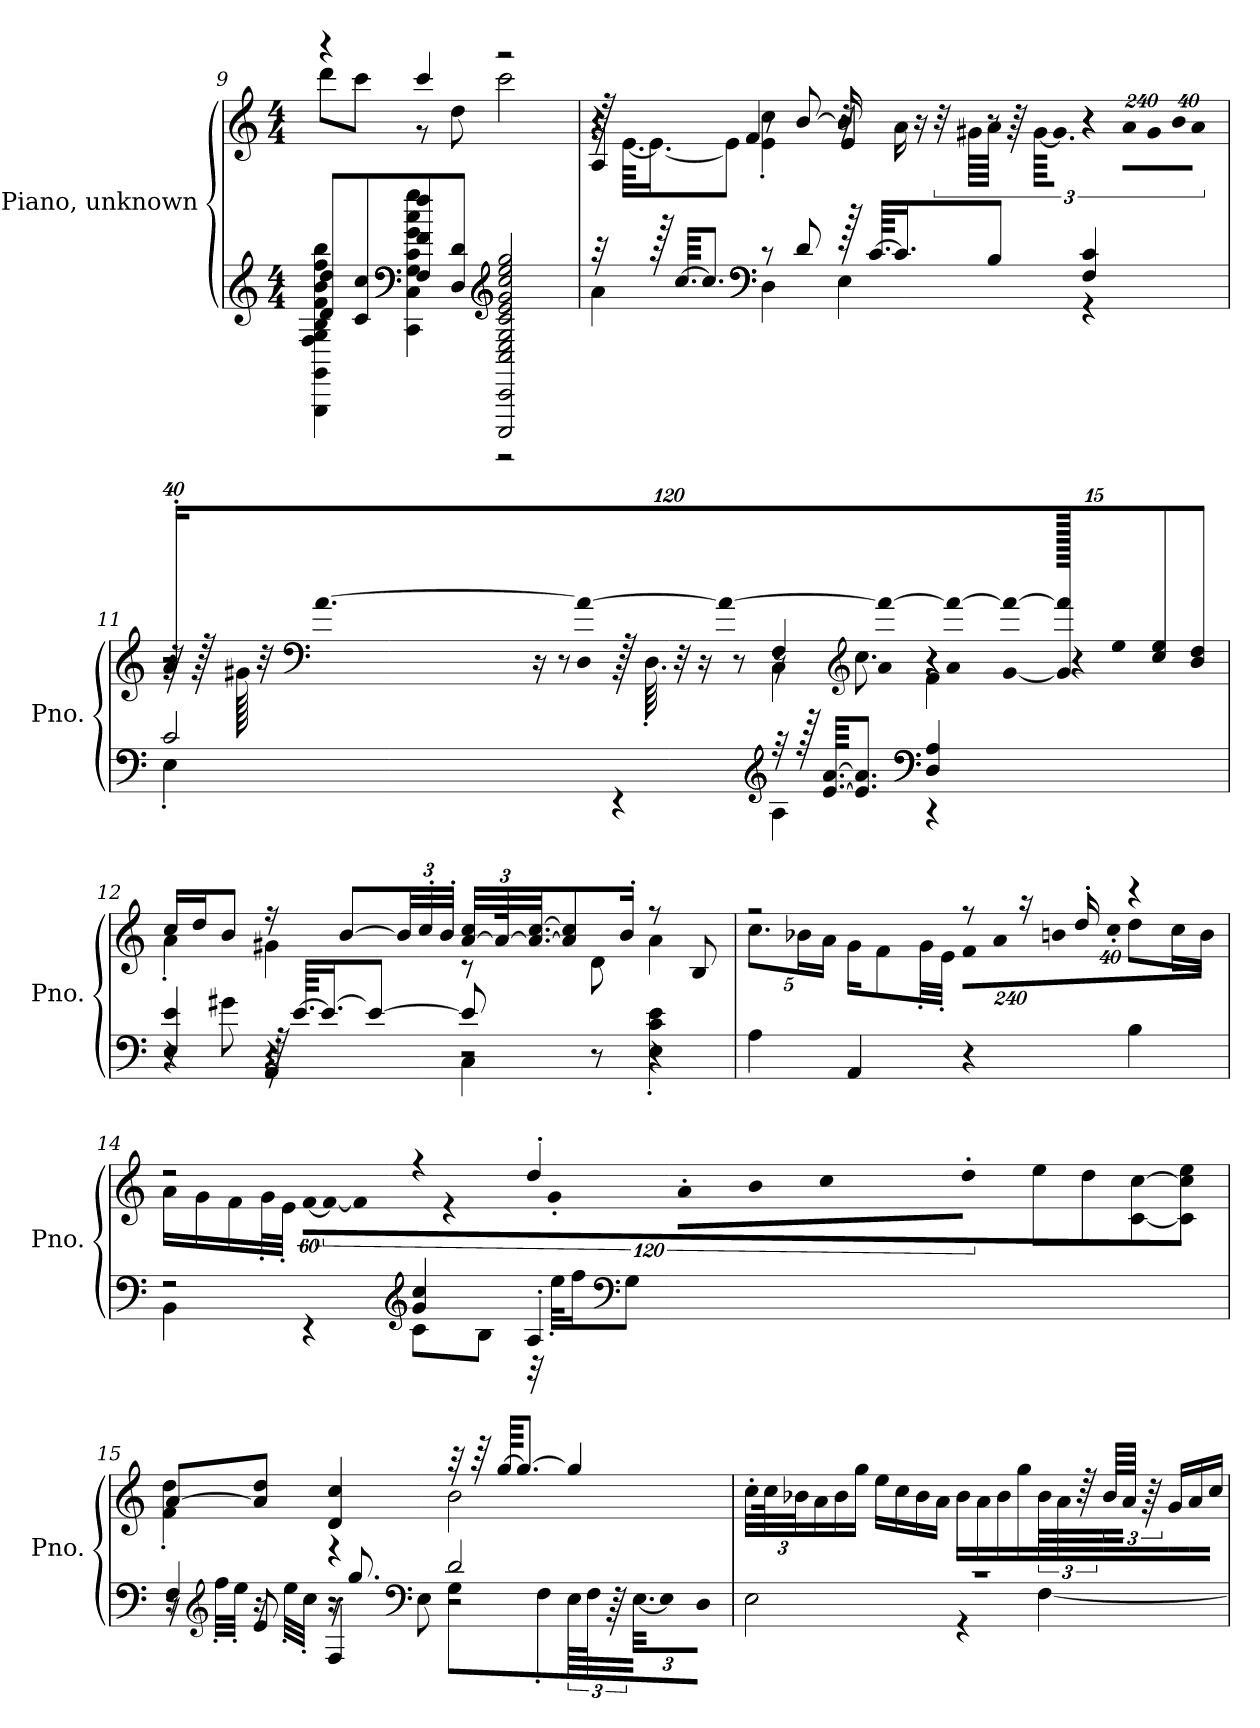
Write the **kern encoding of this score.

**kern	**kern
*part1	*part1
*staff2	*staff1
*I"Piano, unknown	*
*I'Pno.	*
*clefG2	*clefG2
*k[]	*k[]
*M4/4	*M4/4
=9	=9
*^	*^
8d/ 8dd/L	4GGG\ 4GG\ 4F\ 4G\ 4B\ 4f\ 4b\ 4ff\ 4bb\	4r	8ddd\L
8c/ 8cc/	.	.	8ccc\J
*clefF4	*	*	*
8F/ 8f/ 8ff/	4CC\ 4C\ 4G\ 4c\ 4g\ 4cc\ 4gg\	4ccc/	8r
8D/ 8d/J	.	.	8dd\
*clefG2	*	*	*
2CCC/ 2CC/ 2C/ 2E/ 2G/ 2c/ 2e/ 2g/ 2cc/ 2ee/ 2gg/	2r	2r	2ccc\
!!LO:LB:g=z
=10	=10	=10	=10
*	*	*	*^
32r	4a\	4r	128r	4A/
.	.	.	[64.e\KKLL	.
128r	.	.	16.e\J_	.
[64.cc/KKKL	.	.	.	.
8.cc/J]	.	.	.	.
.	.	.	8e\J]	.
*clefF4	*	*	*	*
8r	4D\	8r	4e\' 4cc\'	4f/
8d/	.	[8b/	.	.
128r	4E\	16b/]	32r	4e/
[64.c/KKLL	.	.	.	.
16.c/J]	.	.	16a\	.
.	.	16r	.	.
.	.	.	48r	.
.	.	.	96g#X\LLLL	.
8B/J	.	8r	96a\JJJJ	.
.	.	.	96r	.
.	.	.	[96g#\KKLL	.
.	.	.	16.g#\JJ]	.
*	*	*	*Xbrackettup	*
!	!	!	!LO:N:vis=16	!
4F/ 4c/	4r	4r	1920%137a\LL	4r
!	!	!	!LO:N:vis=16	!
.	.	.	1920%137g#\	.
!	!	!	!LO:N:vis=32	!
.	.	.	640%23b\K	.
!	!	!	!LO:N:vis=16	!
.	.	.	1920%137a\JJ	.
*	*	*	*v	*v
!!LO:PB:g=z
=11	=11	=11	=11
!	!	!LO:N:vis=32	!
*	*	*^	*^
2c/	4E'\	640%23a'/KLL	64r	2r	2r
.	.	.	128r	.	.
.	.	.	128g#X\	.	.
.	.	.	32r	.	.
*	*	*clefF4	*	*	*
!	!	!LO:N:vis=16.	!	!	!
.	.	[960%103a/	.	.	.
.	.	.	16r	.	.
.	.	.	8r	.	.
!	!	!LO:N:vis=16	!	!	!
.	.	1920%137D/ 1920%137a/_	.	.	.
!	!	!LO:N:vis=32	!	!	!
.	.	640%23a/JJk_	.	.	.
.	4r	.	128r	.	.
!	!	!LO:N:vis=32	!	!	!
.	.	640%23C/ 640%23a/_KLL	.	.	.
.	.	.	64.D'\	.	.
.	.	.	32r	.	.
!	!	!LO:N:vis=16	!	!	!
.	.	1920%137C/ 1920%137a/_J	.	.	.
.	.	.	16r	.	.
.	.	[640%91BB/ 640%91a/_	.	.	.
.	.	.	8r	.	.
*clefG2	*	*	*	*	*
32r	4A\	1920BB/] 1920a/]	16r	4F/	4C\
*	*	*brackettup	*	*	*
.	.	12r	.	.	.
128r	.	.	.	.	.
[64.e/ [64.a/KKKL	.	.	.	.	.
*	*	*clefG2	*	*	*
8.e/] 8.a/]J	.	.	8.cc\	.	.
.	.	6ee/	.	.	.
*clefF4	*	*	*	*	*
4D/ 4A/	4r	.	4f\	4r	4r
.	.	8cc/ 8ee/L	.	.	.
.	.	8b/ 8dd/J	.	.	.
1920ryy	1920ryy	.	1920ryy	1920ryy	1920ryy
*	*	*	*v	*v	*v
!!LO:LB:g=z
=12	=12	=12	=12
*	*^	*	*
4r	8r	4E/ 4e/	16cc/LL	4a'\
.	.	.	16dd/J	.
.	8g#X\	.	8b/J	.
128r	4r	4AA/	16r	4g#X\
[64.e/KKLL	.	.	.	.
16.e/J_	.	.	.	.
.	.	.	[8b/L	.
8e/J_	.	.	.	.
*	*	*	*Xbrackettup	*
.	.	.	48b/LL]	.
.	.	.	48cc'/	.
.	.	.	48b'/JJJ	.
8e/]	4C\	2r	[48a/ 48cc/LLL	8r
.	.	.	96a/K_	.
.	.	.	48.a/_ [48.cc/JJ	.
.	.	.	8a/] 8cc/]	.
8r	.	.	.	8d\
.	.	.	16b'/Jk	.
4r	4E\' 4c\' 4e\'	.	8r	4a\
.	.	.	8B/	.
*v	*v	*v	*	*
=13	=13	=13
4A\	2r	10.cc\L
.	.	20b-X\L
.	.	20a\JJ
4AA/	.	16g\KL
.	.	8f\
.	.	32g'\LL
.	.	32e'\JJJ
!	!	!LO:N:vis=16
4r	8r	1920%137f\LL
!	!	!LO:N:vis=16
.	.	1920%137a\
.	16r	.
!	!	!LO:N:vis=16
.	.	1920%137bn\
.	16dd'/	.
!	!	!LO:N:vis=32
.	.	640%23cc'\JJk
4B\	4r	8dd\L
.	.	16cc\L
.	.	16b\JJ
!!LO:LB:g=z	!!
=14	=14	=14
*^	*	*
2r	4BB\	2r	16a\LL
.	.	.	16g\
.	.	.	16f\
.	.	.	32g'\L
.	.	.	32e'\JJJ
*	*	*	*brackettup
!	!	!	!LO:N:vis=32
.	4r	.	[1920%53f\KLL
!	!	!	!LO:N:vis=16
.	.	.	1920%107f\_
!	!	!	!LO:N:vis=64
.	.	.	640%9f\JJkk]
!	!	!	!LO:N:vis=64
.	.	.	640%9r
!	!	!	!LO:N:vis=32
.	.	.	1920%53g'\
!	!	!	!LO:N:vis=32
.	.	.	1920%53a'\LLL
!	!	!	!LO:N:vis=32
.	.	.	1920%53b\
!	!	!	!LO:N:vis=32
.	.	.	1920%53cc\
.	.	.	1920ryy
!	!	!	!LO:N:vis=32
.	.	.	1920%53dd'\JJJ
*clefG2	*	*	*
4g/ 4cc/	8c\L	4r	8ee\L
.	8B\J	.	8dd\
4A'/	32r	4dd'/	[8c\ [8cc\
.	32ee'\KLL	.	.
.	16ff\J	.	.
*clefF4	*	*	*
.	8G\J	.	8c\] 8cc\] 8ee\J
!!LO:LB:g=z	!!
=15	=15	=15	=15
*	*^	*	*
8r	16r	4F/	[8a/L	4f\' 4dd\'
*clefG2	*	*	*	*
.	32ff'\LLL	.	.	.
.	32ee'\JJJ	.	.	.
8e/	16r	.	8a/] 8dd/J	.
.	32ee'\LLL	.	.	.
.	32cc'\JJJ	.	.	.
16r	8r	4F'/	4d/ 4cc/	4r
8.gg/	.	.	.	.
*clefF4	*	*	*	*
.	8E\	.	.	.
2r	8G\L	2d/	32r	2b\
.	.	.	64r	.
.	.	.	[64gg/KKKL	.
.	.	.	8.gg/J_	.
.	8F'\	.	.	.
.	96E\LLL	.	4gg/]	.
.	96F\JJJJ	.	.	.
.	96r	.	.	.
.	[48.E\KLL	.	.	.
.	16E\J]	.	.	.
.	8D\J	.	.	.
*	*v	*v	*	*
*	*	*v	*v
!!LO:LB:g=z
=16	=16	=16
1r	2E\	32cc'\LLL
*	*	*Xbrackettup
.	.	96cc\K
.	.	48b-X\J
.	.	16a\
.	.	16b-\
.	.	16gg\JJ
.	.	16ee\LL
.	.	16cc\
.	.	16b-\
.	.	16a\JJ
.	4r	16b-\LL
.	.	16a\
.	.	16b-\
.	.	16gg\
*	*	*brackettup
.	[4F\	96b-\LL
.	.	96a\JJJJ
.	.	96r
.	.	96b-/LLLL
.	.	96a/JJJJ
.	.	96r
.	.	16g/LL
.	.	16a/
.	.	16cc/JJ
*v	*v	*
=	=
*-	*-
